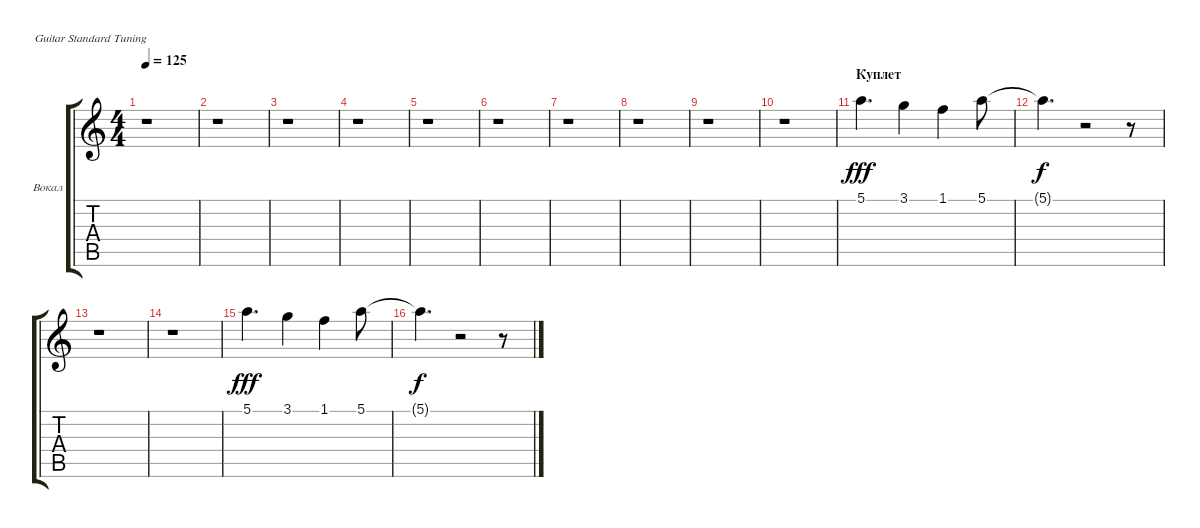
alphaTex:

\bracketExtendMode groupsimilarinstruments
\firstSystemTrackNameOrientation horizontal
\otherSystemsTrackNameOrientation horizontal
\track ("Валерий Кипелов" "Вокал") {instrument tenorsax}
\staff {score tabs}
\tuning (E4 B3 G3 D3 A2 E2)
\displaytranspose 12
\ts (4 4)
\tempo 125
\clef g2
\ks c
r.1{dy fff} |
r.1 |
r.1 |
r.1 |
r.1 |
r.1 |
r.1 |
r.1 |
r.1 |
r.1 |
\section ("" "Куплет")
5.1.4{d} 3.1.4 1.1.4 5.1.8 |
5.1{t}.4{d dy f} r.2 r.8 |
r.1 |
r.1 |
5.1.4{d dy fff} 3.1.4 1.1.4 5.1.8 |
5.1{t}.4{d dy f} r.2 r.8
